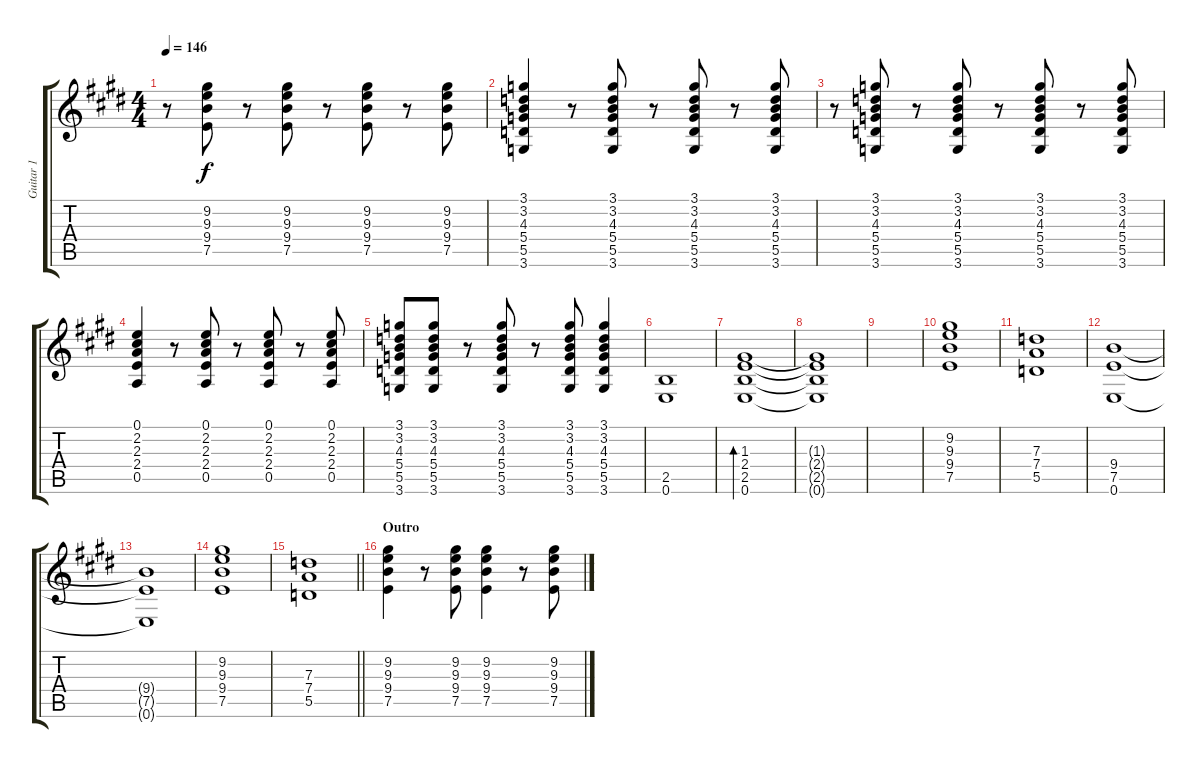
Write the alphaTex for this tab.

\track ("Guitar 1" "Guitar 1") {instrument distortionguitar}
\staff {score tabs}
\tuning (E4 B3 G3 D3 A2 E2) {hide}
\ts (4 4)
\tempo 146
\clef g2
\ks e
r.8{dy f} (9.2 9.3 9.4 7.5).8 r.8 (9.2 9.3 9.4 7.5).8 r.8 (9.2 9.3 9.4 7.5).8 r.8 (9.2 9.3 9.4 7.5).8 |
(3.1 3.2 4.3 5.4 5.5 3.6).4 r.8 (3.1 3.2 4.3 5.4 5.5 3.6).8 r.8 (3.1 3.2 4.3 5.4 5.5 3.6).8 r.8 (3.1 3.2 4.3 5.4 5.5 3.6).8 |
r.8 (3.1 3.2 4.3 5.4 5.5 3.6).8 r.8 (3.1 3.2 4.3 5.4 5.5 3.6).8 r.8 (3.1 3.2 4.3 5.4 5.5 3.6).8 r.8 (3.1 3.2 4.3 5.4 5.5 3.6).8 |
(0.1 2.2 2.3 2.4 0.5).4 r.8 (0.1 2.2 2.3 2.4 0.5).8 r.8 (0.1 2.2 2.3 2.4 0.5).8 r.8 (0.1 2.2 2.3 2.4 0.5).8 |
(3.1 3.2 4.3 5.4 5.5 3.6).8 (3.1 3.2 4.3 5.4 5.5 3.6).8 r.8 (3.1 3.2 4.3 5.4 5.5 3.6).8 r.8 (3.1 3.2 4.3 5.4 5.5 3.6).8 (3.1 3.2 4.3 5.4 5.5 3.6).4 |
(2.5 0.6).1 |
(1.3 2.4 2.5 0.6).1{bd 480} |
(1.3{t} 2.4{t} 2.5{t} 0.6{t}).1 |
|
(9.2 9.3 9.4 7.5).1 |
(7.3 7.4 5.5).1 |
(9.4 7.5 0.6).1 |
(9.4{t} 7.5{t} 0.6{t}).1 |
(9.2 9.3 9.4 7.5).1 |
\barLineRight lightlight
(7.3 7.4 5.5).1 |
\section ("" "Outro")
(9.2 9.3 9.4 7.5).4 r.8 (9.2 9.3 9.4 7.5).8 (9.2 9.3 9.4 7.5).4 r.8 (9.2 9.3 9.4 7.5).8
